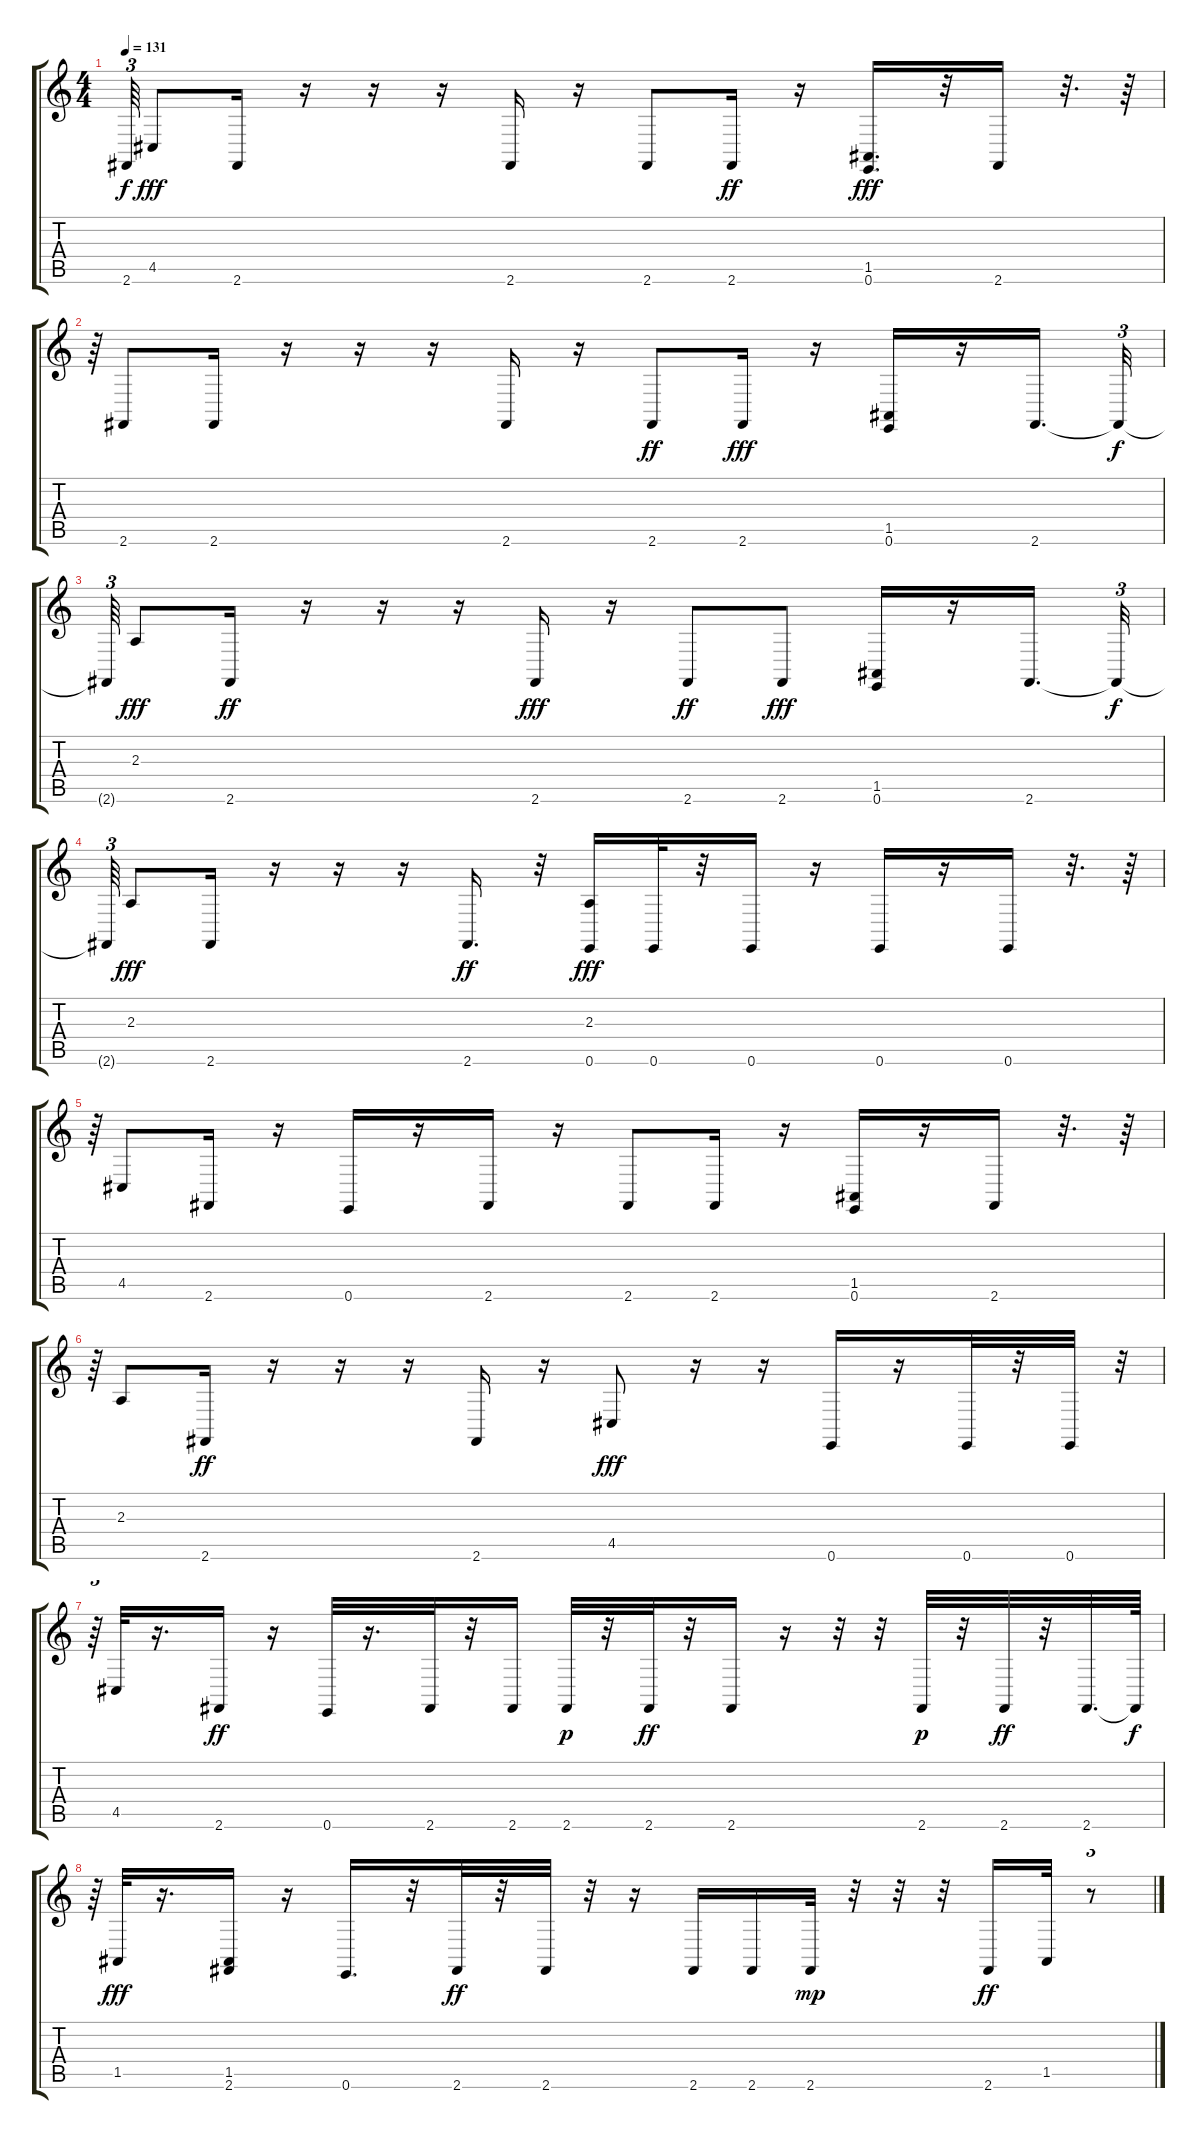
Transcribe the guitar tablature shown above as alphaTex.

\track "" {instrument synthdrum}
\staff {score tabs}
\tuning (E4 B3 G3 D3 A2 E2) {hide}
\ts (4 4)
\tempo 131
\clef g2
\ks c
2.6{t}.64{tu (3 2) dy f} 4.5.8{dy fff} 2.6.16 r.16 r.16 r.16 2.6.16 r.16 2.6.8 2.6.16{dy ff} r.16 (1.5 0.6).16{d dy fff} r.32 2.6.16 r.32{d} r.64 |
r.64{tu (3 2)} 2.6.8 2.6.16 r.16 r.16 r.16 2.6.16 r.16 2.6.8{dy ff} 2.6.16{dy fff} r.16 (1.5 0.6).16 r.16 2.6.16{d} 2.6{t}.32{tu (3 2) dy f} |
2.6{t}.64{tu (3 2)} 2.3.8{dy fff} 2.6.16{dy ff} r.16 r.16 r.16 2.6.16{dy fff} r.16 2.6.8{dy ff} 2.6.8{dy fff} (1.5 0.6).16 r.16 2.6.16{d} 2.6{t}.32{tu (3 2) dy f} |
2.6{t}.64{tu (3 2)} 2.3.8{dy fff} 2.6.16 r.16 r.16 r.16 2.6.16{d dy ff} r.32 (2.3 0.6).16{dy fff} 0.6.32 r.32 0.6.16 r.16 0.6.16 r.16 0.6.16 r.32{d} r.64 |
r.64{tu (3 2)} 4.5.8 2.6.16 r.16 0.6.16 r.16 2.6.16 r.16 2.6.8 2.6.16 r.16 (1.5 0.6).16 r.16 2.6.16 r.32{d} r.64 |
r.64{tu (3 2)} 2.3.8 2.6.16{dy ff} r.16 r.16 r.16 2.6.16 r.16 4.5.8{dy fff} r.16 r.16 0.6.16 r.16 0.6.32 r.32 0.6.32 r.32{tu (3 2)} |
r.64{tu (3 2)} 4.5.32 r.16{d} 2.6.16{dy ff} r.16 0.6.32 r.16{d} 2.6.32 r.32 2.6.16 2.6.32{dy p} r.32 2.6.32{dy ff} r.32 2.6.16 r.16 r.32 r.32 2.6.32{dy p} r.32 2.6.32{dy ff} r.32 2.6.32{d} 2.6{t}.64{dy f} |
r.64{tu (3 2)} 1.5.32{dy fff} r.16{d} (1.5 2.6).16 r.16 0.6.16{d} r.32 2.6.32{dy ff} r.32 2.6.32 r.32 r.16 2.6.16 2.6.16 2.6.32{dy mp} r.32 r.32 r.32 2.6.16{dy ff} 1.5.32 r.8{tu (3 2)}
